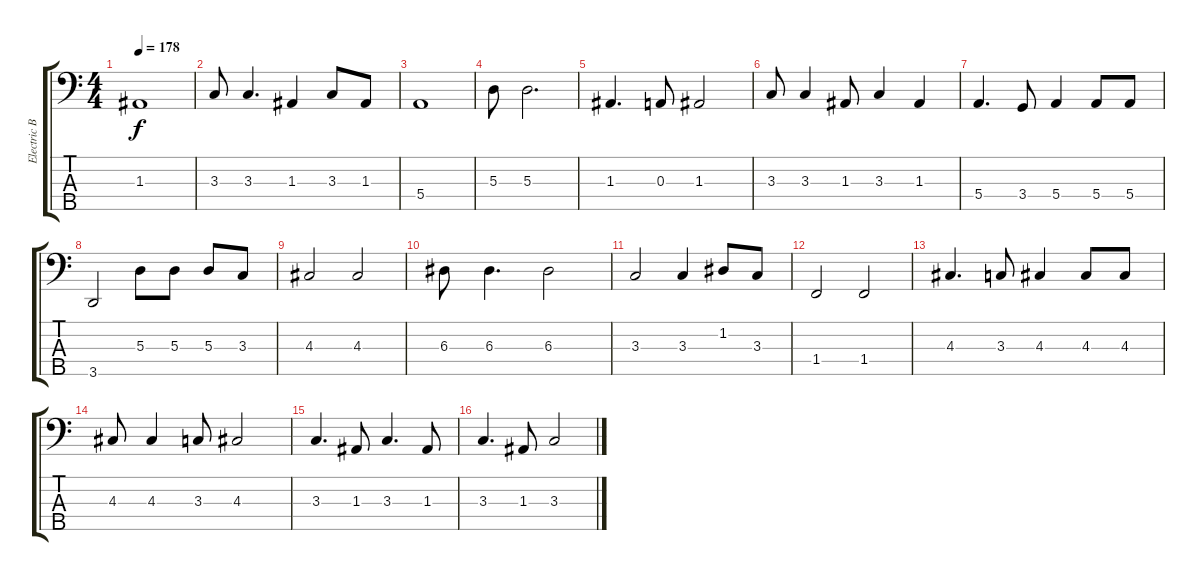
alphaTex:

\track ("Electric Bass" "Electric B") {instrument electricbassfinger}
\staff {score tabs}
\tuning (G2 D2 A1 E1 B0) {hide}
\ts (4 4)
\section ("" "")
\tempo 178
\clef f4
\ks c
1.3.1{dy f} |
3.3.8 3.3.4{d} 1.3.4 3.3.8 1.3.8 |
5.4.1 |
5.3.8 5.3.2{d} |
1.3.4{d} 0.3.8 1.3.2 |
3.3.8 3.3.4 1.3.8 3.3.4 1.3.4 |
5.4.4{d} 3.4.8 5.4.4 5.4.8 5.4.8 |
3.5.2 5.3.8 5.3.8 5.3.8 3.3.8 |
4.3.2 4.3.2 |
6.3.8 6.3.4{d} 6.3.2 |
3.3.2 3.3.4 1.2.8 3.3.8 |
1.4.2 1.4.2 |
4.3.4{d} 3.3.8 4.3.4 4.3.8 4.3.8 |
4.3.8 4.3.4 3.3.8 4.3.2 |
3.3.4{d} 1.3.8 3.3.4{d} 1.3.8 |
3.3.4{d} 1.3.8 3.3.2
